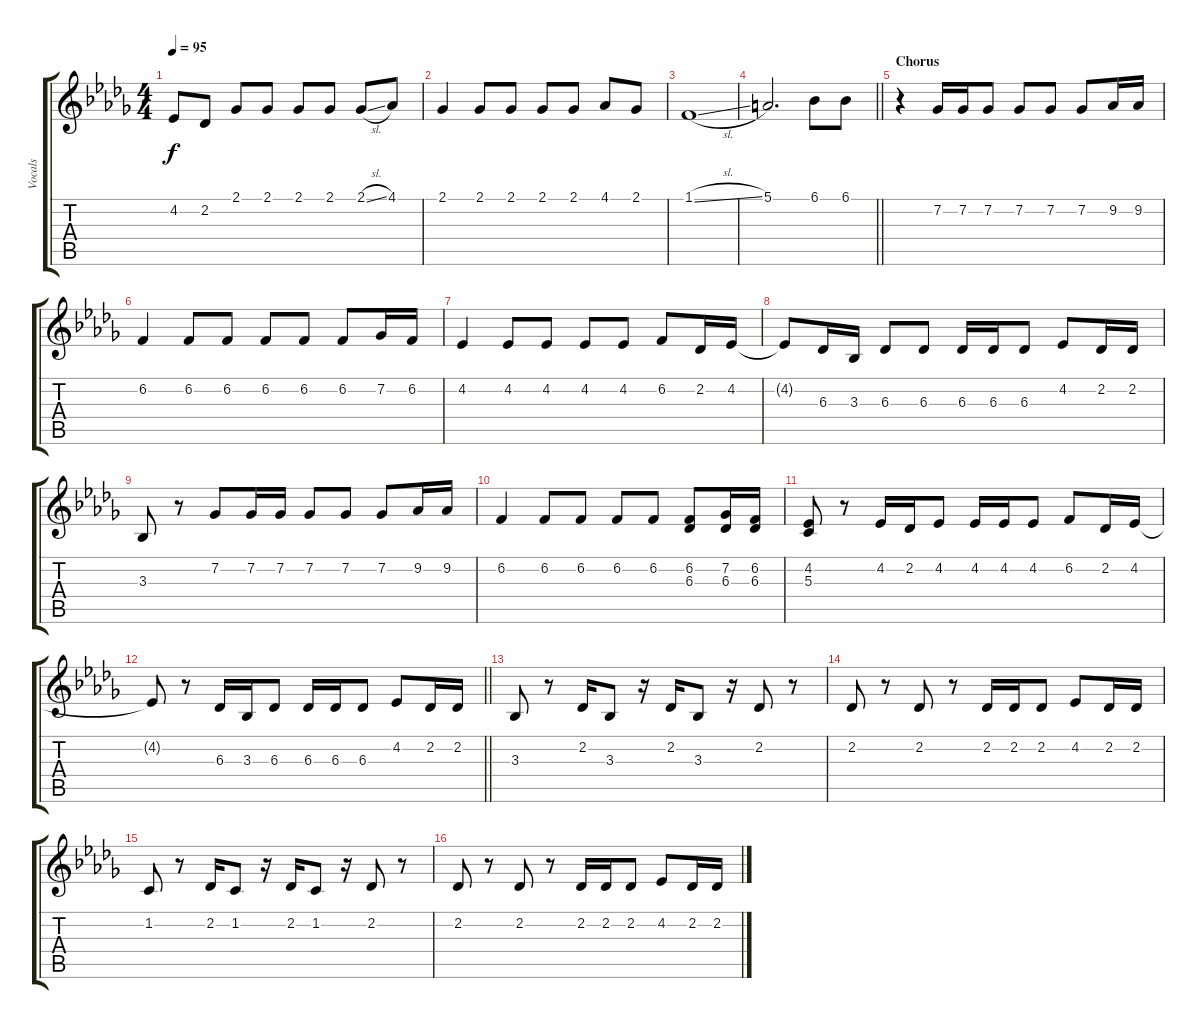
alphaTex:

\track ("Vocals" "Vocals") {instrument oboe}
\staff {score tabs}
\tuning (E4 B3 G3 D3 A2 E2) {hide}
\ts (4 4)
\tempo 95
\clef g2
\ks db
4.2{t}.8{dy f} 2.2.8 2.1.8 2.1.8 2.1.8 2.1.8 2.1{sl}.8 4.1.8 |
2.1.4 2.1.8 2.1.8 2.1.8 2.1.8 4.1.8 2.1.8 |
1.1{sl}.1 |
\barLineRight lightlight
5.1.2{d} 6.1.8 6.1.8 |
\section ("" "Chorus")
r.4 7.2.16 7.2.16 7.2.8 7.2.8 7.2.8 7.2.8 9.2.16 9.2.16 |
6.2.4 6.2.8 6.2.8 6.2.8 6.2.8 6.2.8 7.2.16 6.2.16 |
4.2.4 4.2.8 4.2.8 4.2.8 4.2.8 6.2.8 2.2.16 4.2.16 |
4.2{t}.8 6.3.16 3.3.16 6.3.8 6.3.8 6.3.16 6.3.16 6.3.8 4.2.8 2.2.16 2.2.16 |
3.3.8 r.8 7.2.8 7.2.16 7.2.16 7.2.8 7.2.8 7.2.8 9.2.16 9.2.16 |
6.2.4 6.2.8 6.2.8 6.2.8 6.2.8 (6.2 6.3).8 (7.2 6.3).16 (6.2 6.3).16 |
(4.2 5.3).8 r.8 4.2.16 2.2.16 4.2.8 4.2.16 4.2.16 4.2.8 6.2.8 2.2.16 4.2.16 |
\barLineRight lightlight
4.2{t}.8 r.8 6.3.16 3.3.16 6.3.8 6.3.16 6.3.16 6.3.8 4.2.8 2.2.16 2.2.16 |
3.3.8 r.8 2.2.16 3.3.8 r.16 2.2.16 3.3.8 r.16 2.2.8 r.8 |
2.2.8 r.8 2.2.8 r.8 2.2.16 2.2.16 2.2.8 4.2.8 2.2.16 2.2.16 |
1.2.8 r.8 2.2.16 1.2.8 r.16 2.2.16 1.2.8 r.16 2.2.8 r.8 |
2.2.8 r.8 2.2.8 r.8 2.2.16 2.2.16 2.2.8 4.2.8 2.2.16 2.2.16
